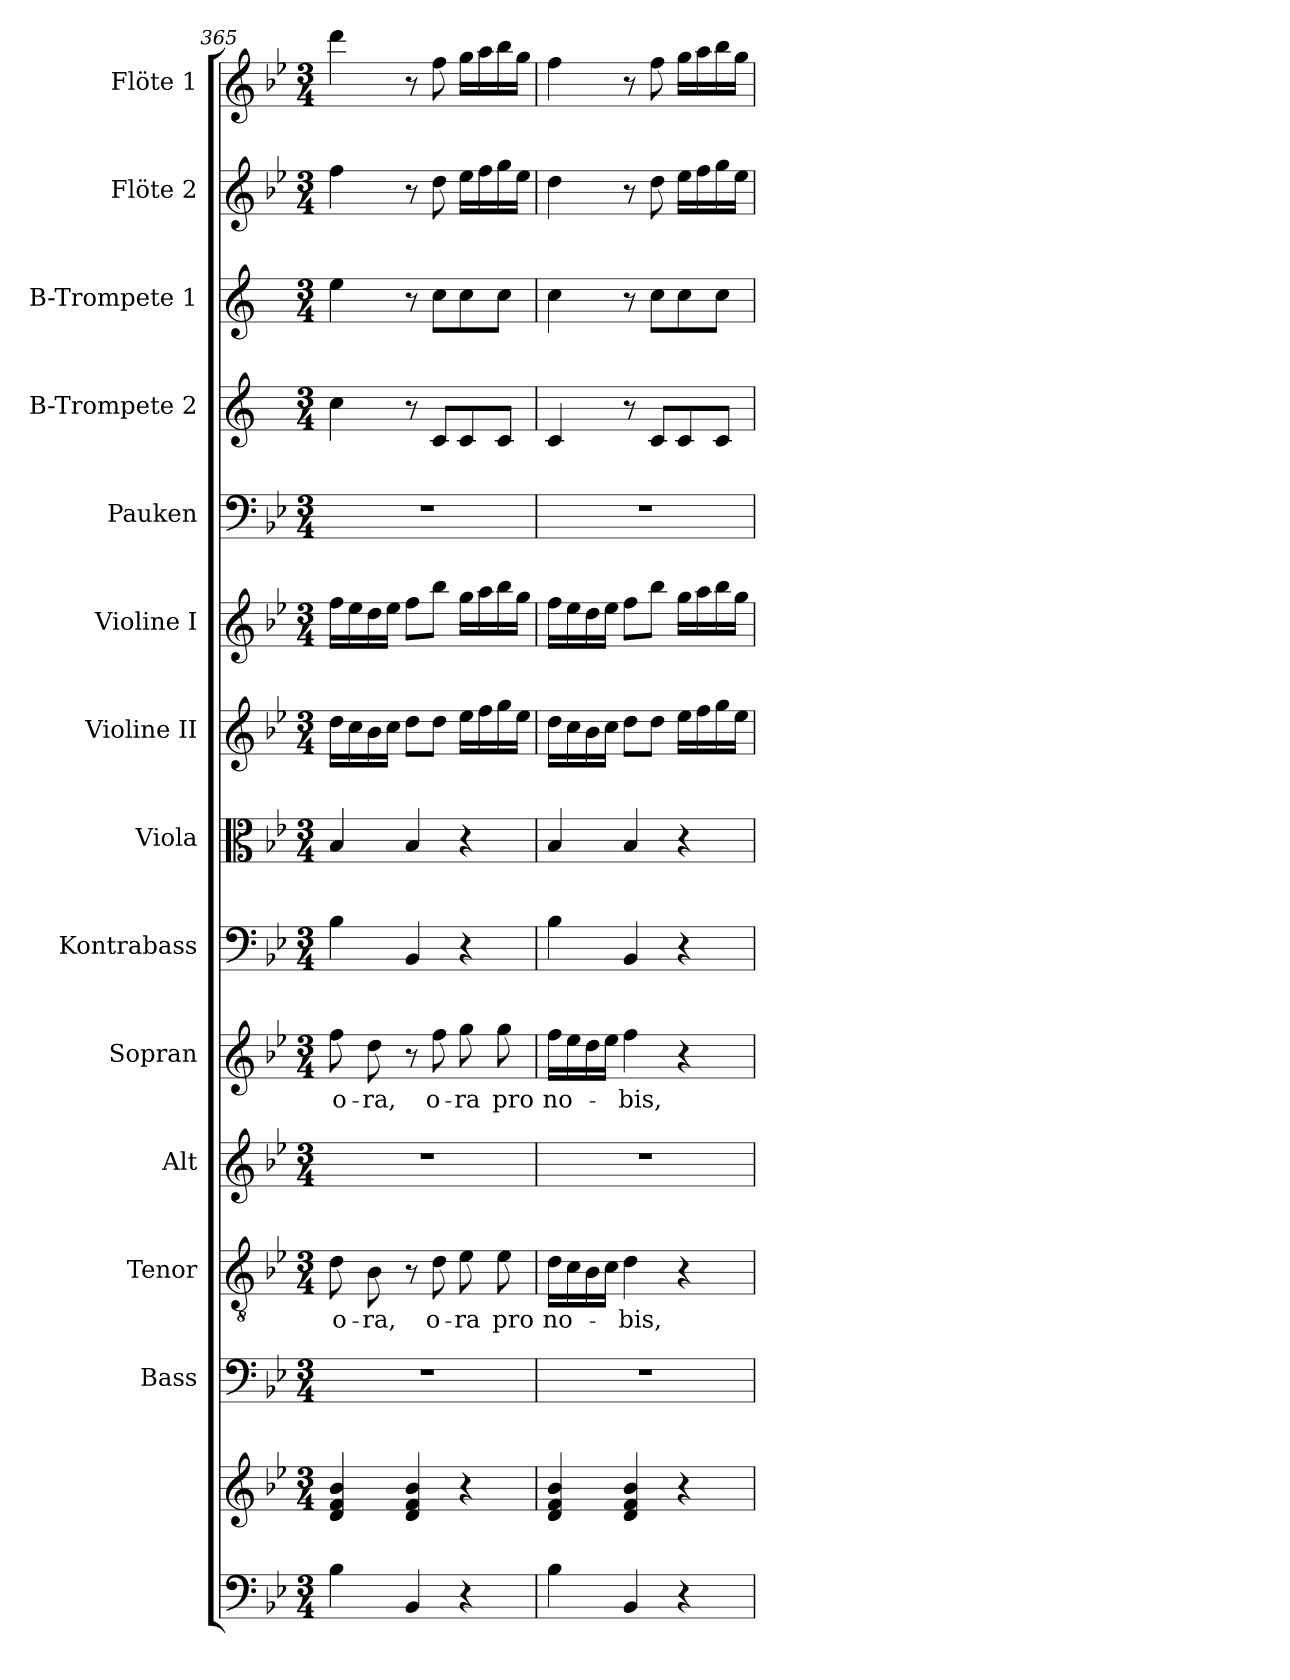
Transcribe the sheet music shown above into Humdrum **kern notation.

**kern	**kern	**kern	**kern	**text	**kern	**kern	**text	**kern	**kern	**kern	**kern	**kern	**kern	**kern	**kern	**kern
*part14	*part14	*part13	*part12	*part12	*part11	*part10	*part10	*part9	*part8	*part7	*part6	*part5	*part4	*part3	*part2	*part1
*staff15	*staff14	*staff13	*staff12	*staff12	*staff11	*staff10	*staff10	*staff9	*staff8	*staff7	*staff6	*staff5	*staff4	*staff3	*staff2	*staff1
*	*	*I"Bass	*I"Tenor	*	*I"Alt	*I"Sopran	*	*I"Kontrabass	*I"Viola	*I"Violine II	*I"Violine I	*I"Pauken	*I"B-Trompete 2	*I"B-Trompete 1	*I"Flöte 2	*I"Flöte 1
*	*	*I'B.	*I'T.	*	*I'A.	*I'S.	*	*I'Kb.	*I'Vla.	*I'Vl. II	*I'Vl. I	*I'Pk.	*I'B Trp. 2	*I'B Trp. 1	*I'Fl. 2	*I'Fl. 1
*clefF4	*clefG2	*clefF4	*clefGv2	*	*clefG2	*clefG2	*	*clefF4	*clefC3	*clefG2	*clefG2	*clefF4	*clefG2	*clefG2	*clefG2	*clefG2
*	*	*	*	*	*	*	*	*ITrd7c12	*	*	*	*	*ITrd1c2	*ITrd1c2	*	*
*k[b-e-]	*k[b-e-]	*k[b-e-]	*k[b-e-]	*	*k[b-e-]	*k[b-e-]	*	*k[b-e-]	*k[b-e-]	*k[b-e-]	*k[b-e-]	*k[b-e-]	*k[b-e-]	*k[b-e-]	*k[b-e-]	*k[b-e-]
*B-:	*B-:	*B-:	*B-:	*	*B-:	*B-:	*	*B-:	*B-:	*B-:	*B-:	*B-:	*B-:	*B-:	*B-:	*B-:
*M3/4	*M3/4	*M3/4	*M3/4	*	*M3/4	*M3/4	*	*M3/4	*M3/4	*M3/4	*M3/4	*M3/4	*M3/4	*M3/4	*M3/4	*M3/4
=365	=365	=365	=365	=365	=365	=365	=365	=365	=365	=365	=365	=365	=365	=365	=365	=365
!	!	!	!	!LO:LY:b	!	!	!LO:LY:b	!	!	!	!	!	!	!	!	!
4B-\	4d/ 4f/ 4b-/	2.r	8d\	o-	2.r	8ff\	o-	4BB-\	4B-/	16dd\LL	16ff\LL	2.r	4b-\	4dd\	4ff\	4ddd\
.	.	.	.	.	.	.	.	.	.	16cc\	16ee-\	.	.	.	.	.
!	!	!	!	!LO:LY:b	!	!	!LO:LY:b	!	!	!	!	!	!	!	!	!
.	.	.	8B-\	-ra,	.	8dd\	-ra,	.	.	16b-\	16dd\	.	.	.	.	.
.	.	.	.	.	.	.	.	.	.	16cc\JJ	16ee-\JJ	.	.	.	.	.
4BB-/	4d/ 4f/ 4b-/	.	8r	.	.	8r	.	4BBB-/	4B-/	8dd\L	8ff\L	.	8r	8r	8r	8r
!	!	!	!	!LO:LY:b	!	!	!LO:LY:b	!	!	!	!	!	!	!	!	!
.	.	.	8d\	o-	.	8ff\	o-	.	.	8dd\J	8bb-\J	.	8B-/L	8b-\L	8dd\	8ff\
!	!	!	!	!LO:LY:b	!	!	!LO:LY:b	!	!	!	!	!	!	!	!	!
4r	4r	.	8e-\	-ra	.	8gg\	-ra	4r	4r	16ee-\LL	16gg\LL	.	8B-/	8b-\	16ee-\LL	16gg\LL
.	.	.	.	.	.	.	.	.	.	16ff\	16aa\	.	.	.	16ff\	16aa\
!	!	!	!	!LO:LY:b	!	!	!LO:LY:b	!	!	!	!	!	!	!	!	!
.	.	.	8e-\	pro	.	8gg\	pro	.	.	16gg\	16bb-\	.	8B-/J	8b-\J	16gg\	16bb-\
.	.	.	.	.	.	.	.	.	.	16ee-\JJ	16gg\JJ	.	.	.	16ee-\JJ	16gg\JJ
=366	=366	=366	=366	=366	=366	=366	=366	=366	=366	=366	=366	=366	=366	=366	=366	=366
!	!	!	!	!LO:LY:b	!	!	!LO:LY:b	!	!	!	!	!	!	!	!	!
4B-\	4d/ 4f/ 4b-/	2.r	16d\LL	no-	2.r	16ff\LL	no-	4BB-\	4B-/	16dd\LL	16ff\LL	2.r	4B-/	4b-\	4dd\	4ff\
.	.	.	16c\	.	.	16ee-\	.	.	.	16cc\	16ee-\	.	.	.	.	.
.	.	.	16B-\	.	.	16dd\	.	.	.	16b-\	16dd\	.	.	.	.	.
.	.	.	16c\JJ	.	.	16ee-\JJ	.	.	.	16cc\JJ	16ee-\JJ	.	.	.	.	.
!	!	!	!	!LO:LY:b	!	!	!LO:LY:b	!	!	!	!	!	!	!	!	!
4BB-/	4d/ 4f/ 4b-/	.	4d\	-bis,	.	4ff\	-bis,	4BBB-/	4B-/	8dd\L	8ff\L	.	8r	8r	8r	8r
.	.	.	.	.	.	.	.	.	.	8dd\J	8bb-\J	.	8B-/L	8b-\L	8dd\	8ff\
4r	4r	.	4r	.	.	4r	.	4r	4r	16ee-\LL	16gg\LL	.	8B-/	8b-\	16ee-\LL	16gg\LL
.	.	.	.	.	.	.	.	.	.	16ff\	16aa\	.	.	.	16ff\	16aa\
.	.	.	.	.	.	.	.	.	.	16gg\	16bb-\	.	8B-/J	8b-\J	16gg\	16bb-\
.	.	.	.	.	.	.	.	.	.	16ee-\JJ	16gg\JJ	.	.	.	16ee-\JJ	16gg\JJ
=	=	=	=	=	=	=	=	=	=	=	=	=	=	=	=	=
*-	*-	*-	*-	*-	*-	*-	*-	*-	*-	*-	*-	*-	*-	*-	*-	*-
